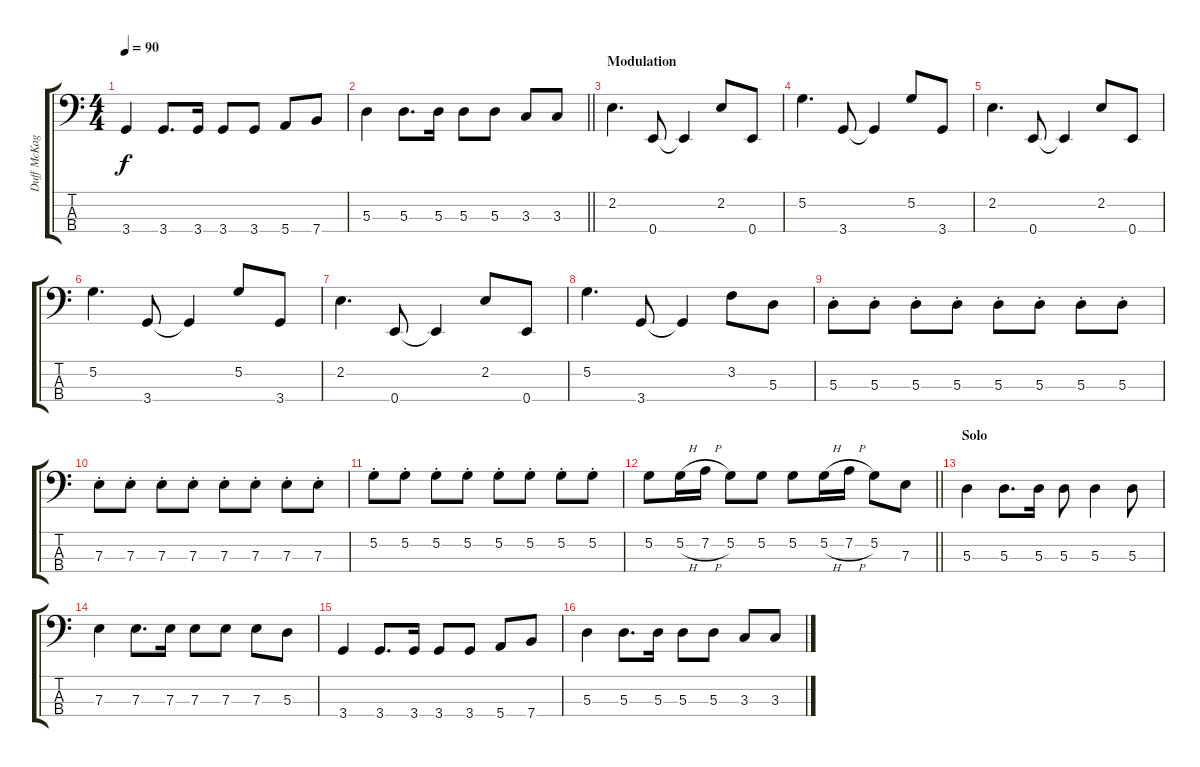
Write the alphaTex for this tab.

\track ("Duff McKagan" "Duff McKag") {instrument electricbasspick}
\staff {score tabs}
\tuning (G2 D2 A1 E1) {hide}
\ts (4 4)
\tempo 90
\clef f4
\ks c
3.4.4{dy f} 3.4.8{d} 3.4.16 3.4.8 3.4.8 5.4.8 7.4.8 |
\barLineRight lightlight
5.3.4 5.3.8{d} 5.3.16 5.3.8 5.3.8 3.3.8 3.3.8 |
\section ("" "Modulation")
2.2.4{d} 0.4.8 0.4{t}.4 2.2.8 0.4.8 |
5.2.4{d} 3.4.8 3.4{t}.4 5.2.8 3.4.8 |
2.2.4{d} 0.4.8 0.4{t}.4 2.2.8 0.4.8 |
5.2.4{d} 3.4.8 3.4{t}.4 5.2.8 3.4.8 |
2.2.4{d} 0.4.8 0.4{t}.4 2.2.8 0.4.8 |
5.2.4{d} 3.4.8 3.4{t}.4 3.2.8 5.3.8 |
5.3{st}.8 5.3{st}.8 5.3{st}.8 5.3{st}.8 5.3{st}.8 5.3{st}.8 5.3{st}.8 5.3{st}.8 |
7.3{st}.8 7.3{st}.8 7.3{st}.8 7.3{st}.8 7.3{st}.8 7.3{st}.8 7.3{st}.8 7.3{st}.8 |
5.2{st}.8 5.2{st}.8 5.2{st}.8 5.2{st}.8 5.2{st}.8 5.2{st}.8 5.2{st}.8 5.2{st}.8 |
\barLineRight lightlight
5.2.8 5.2{h}.16 7.2{h}.16 5.2.8 5.2.8 5.2.8 5.2{h}.16 7.2{h}.16 5.2.8 7.3.8 |
\section ("" "Solo")
5.3.4 5.3.8{d} 5.3.16 5.3.8 5.3.4 5.3.8 |
7.3.4 7.3.8{d} 7.3.16 7.3.8 7.3.8 7.3.8 5.3.8 |
3.4.4 3.4.8{d} 3.4.16 3.4.8 3.4.8 5.4.8 7.4.8 |
5.3.4 5.3.8{d} 5.3.16 5.3.8 5.3.8 3.3.8 3.3.8
